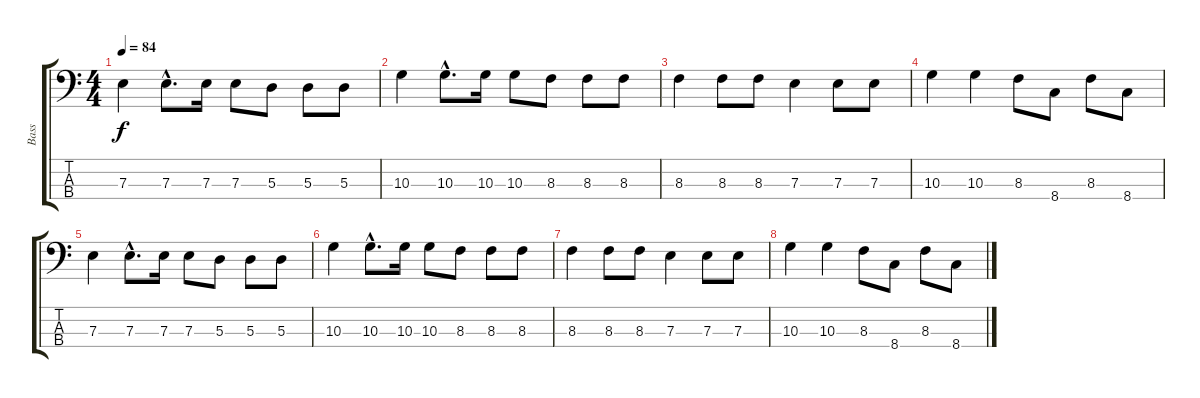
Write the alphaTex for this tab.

\track ("Bass" "Bass") {instrument electricbassfinger}
\staff {score tabs}
\tuning (G2 D2 A1 E1) {hide}
\ts (4 4)
\tempo 84
\clef f4
\ks c
7.3.4{dy f} 7.3{hac}.8{d} 7.3.16 7.3.8 5.3.8 5.3.8 5.3.8 |
10.3.4 10.3{hac}.8{d} 10.3.16 10.3.8 8.3.8 8.3.8 8.3.8 |
8.3.4 8.3.8 8.3.8 7.3.4 7.3.8 7.3.8 |
10.3.4 10.3.4 8.3.8 8.4.8 8.3.8 8.4.8 |
7.3.4 7.3{hac}.8{d} 7.3.16 7.3.8 5.3.8 5.3.8 5.3.8 |
10.3.4 10.3{hac}.8{d} 10.3.16 10.3.8 8.3.8 8.3.8 8.3.8 |
8.3.4 8.3.8 8.3.8 7.3.4 7.3.8 7.3.8 |
10.3.4 10.3.4 8.3.8 8.4.8 8.3.8 8.4.8
